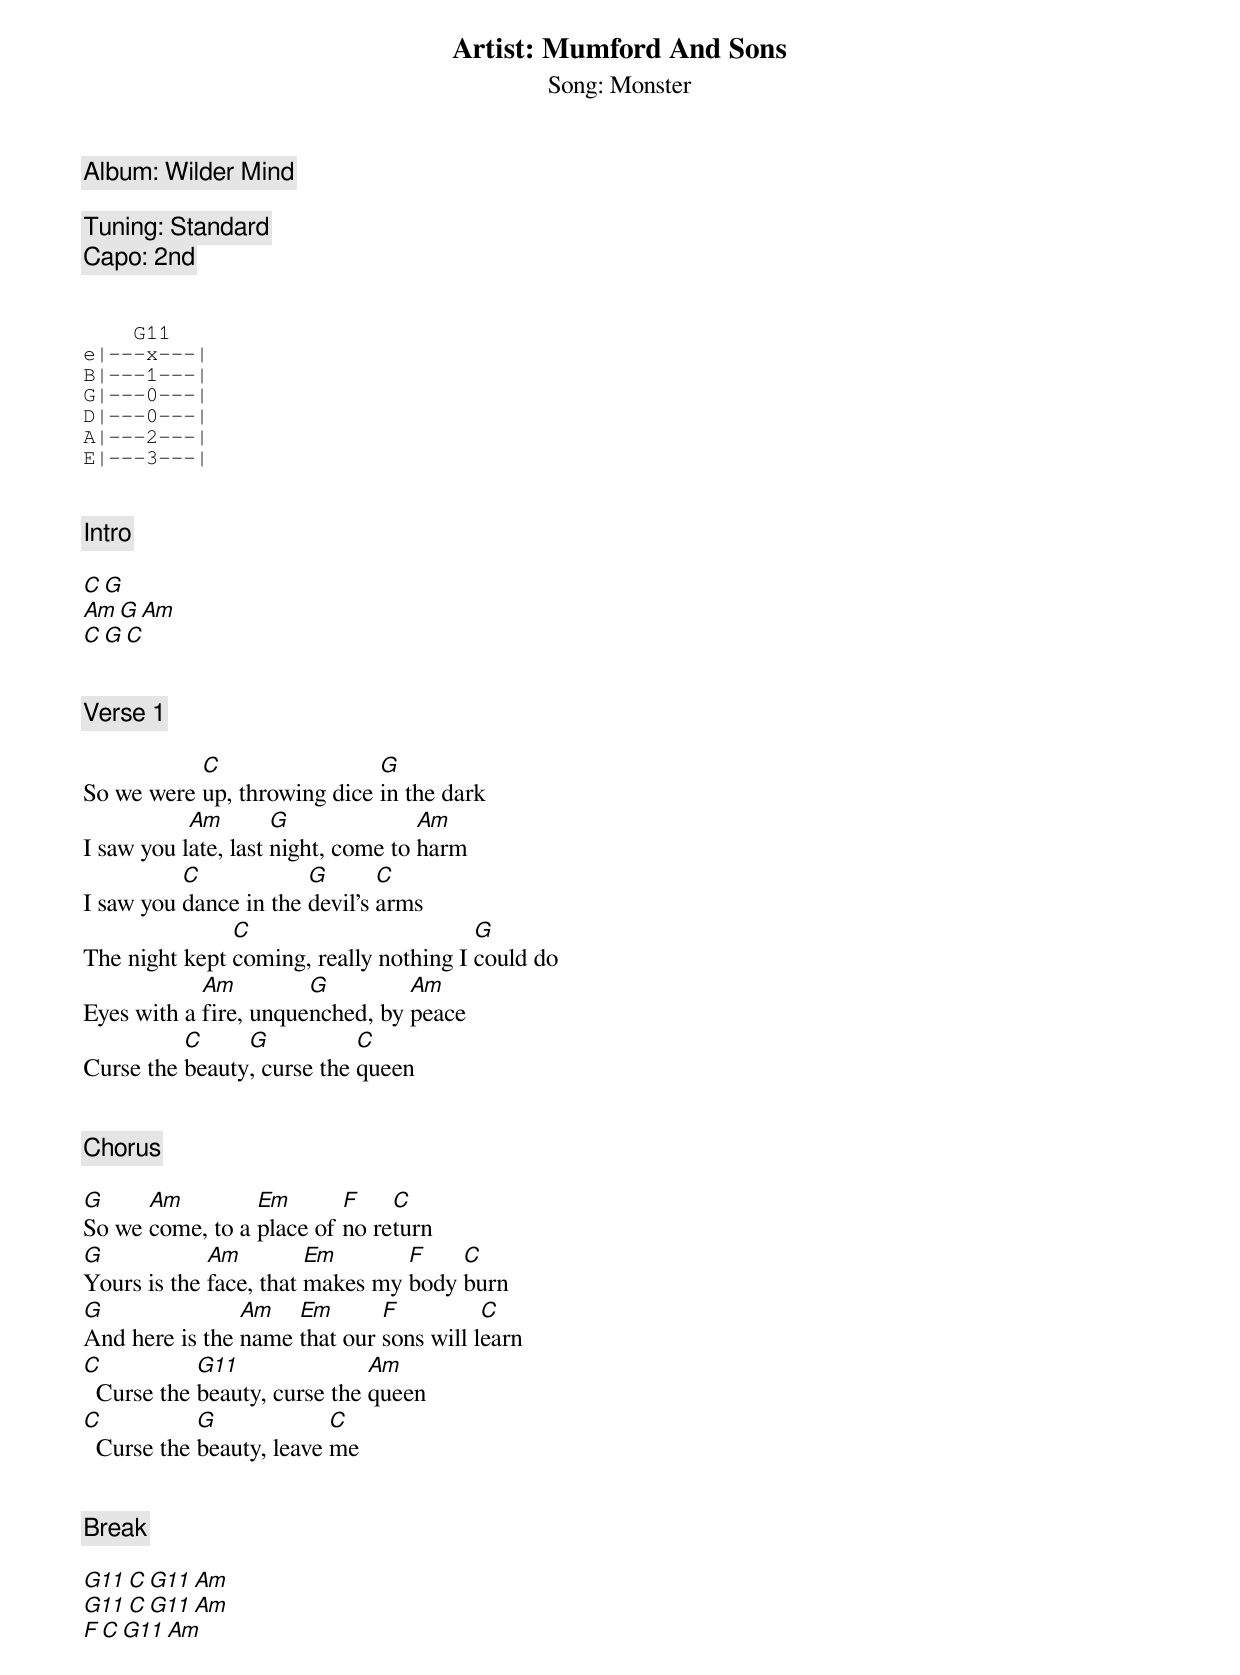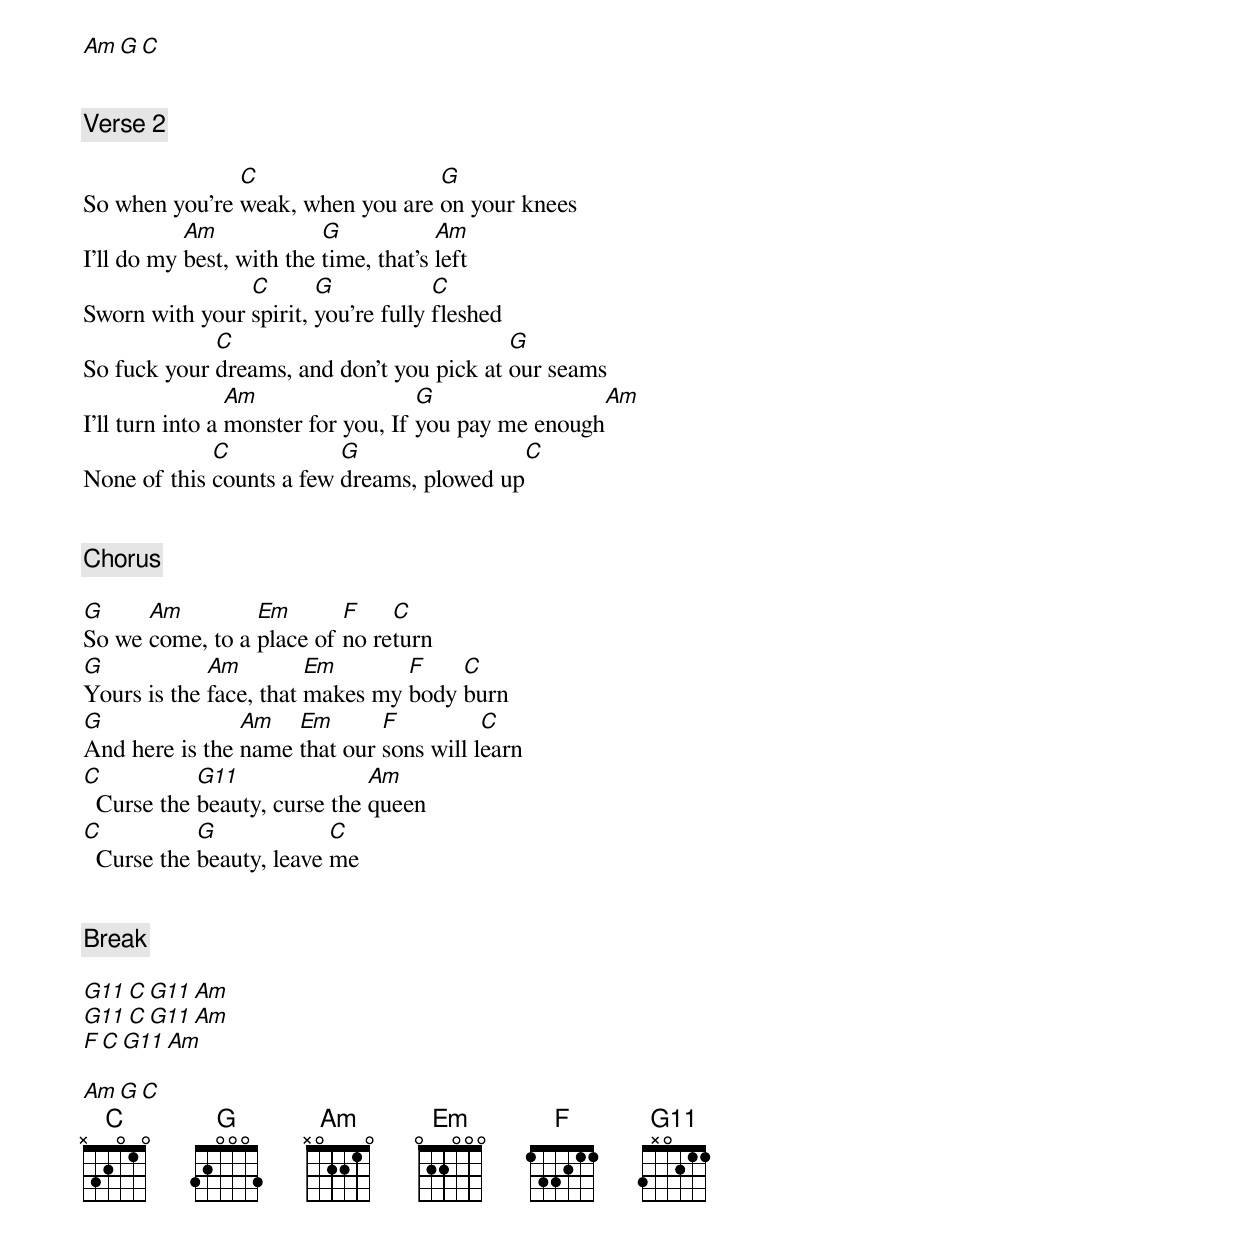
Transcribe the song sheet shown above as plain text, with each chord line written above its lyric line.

Artist: Mumford And Sons
Song: Monster
Album: Wilder Mind

Tuning: Standard
Capo: 2nd


    G11
e|---x---|
B|---1---|
G|---0---|
D|---0---|
A|---2---|
E|---3---|


[Intro]

C G
Am G Am
C  G C


[Verse 1]

           C                 G
So we were up, throwing dice in the dark
           Am        G              Am
I saw you late, last night, come to harm
          C            G       C
I saw you dance in the devil's arms
               C                        G
The night kept coming, really nothing I could do
            Am         G         Am
Eyes with a fire, unquenched, by peace
          C     G           C
Curse the beauty, curse the queen


[Chorus]

G     Am         Em       F    C
So we come, to a place of no return
G            Am         Em       F    C
Yours is the face, that makes my body burn
G               Am   Em       F          C
And here is the name that our sons will learn
C           G11               Am
  Curse the beauty, curse the queen
C           G             C
  Curse the beauty, leave me


[Break]

G11 C  G11 Am
G11 C  G11 Am
F   C  G11 Am

Am G C


[Verse 2]

               C                  G
So when you're weak, when you are on your knees
           Am             G            Am
I'll do my best, with the time, that's left
                C       G            C
Sworn with your spirit, you're fully fleshed
             C                             G
So fuck your dreams, and don't you pick at our seams
                 Am                  G                 Am
I'll turn into a monster for you, If you pay me enough
             C            G                 C
None of this counts a few dreams, plowed up


[Chorus]

G     Am         Em       F    C
So we come, to a place of no return
G            Am         Em       F    C
Yours is the face, that makes my body burn
G               Am   Em       F          C
And here is the name that our sons will learn
C           G11               Am
  Curse the beauty, curse the queen
C           G             C
  Curse the beauty, leave me


[Break]

G11 C  G11 Am
G11 C  G11 Am
F   C  G11 Am

Am G C
